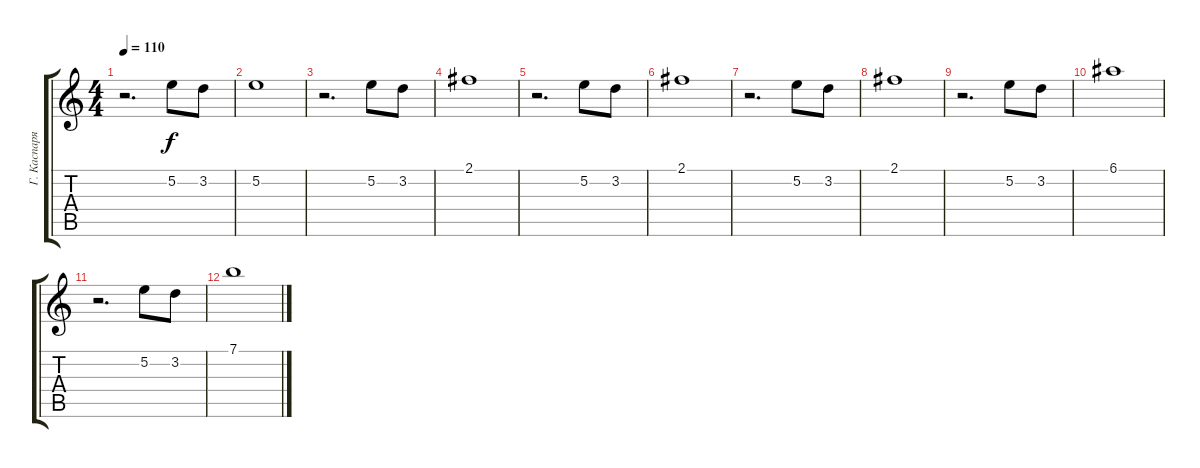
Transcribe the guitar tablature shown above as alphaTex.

\track ("Г. Каспарян" "Г. Каспаря") {instrument electricguitarclean}
\staff {score tabs}
\tuning (E4 B3 G3 D3 A2 E2) {hide}
\ts (4 4)
\tempo 110
\clef g2
\ks c
r.2{d dy f} 5.2.8 3.2.8 |
5.2.1 |
r.2{d} 5.2.8 3.2.8 |
2.1.1 |
r.2{d} 5.2.8 3.2.8 |
2.1.1 |
r.2{d} 5.2.8 3.2.8 |
2.1.1 |
r.2{d} 5.2.8 3.2.8 |
6.1.1 |
r.2{d} 5.2.8 3.2.8 |
7.1.1
